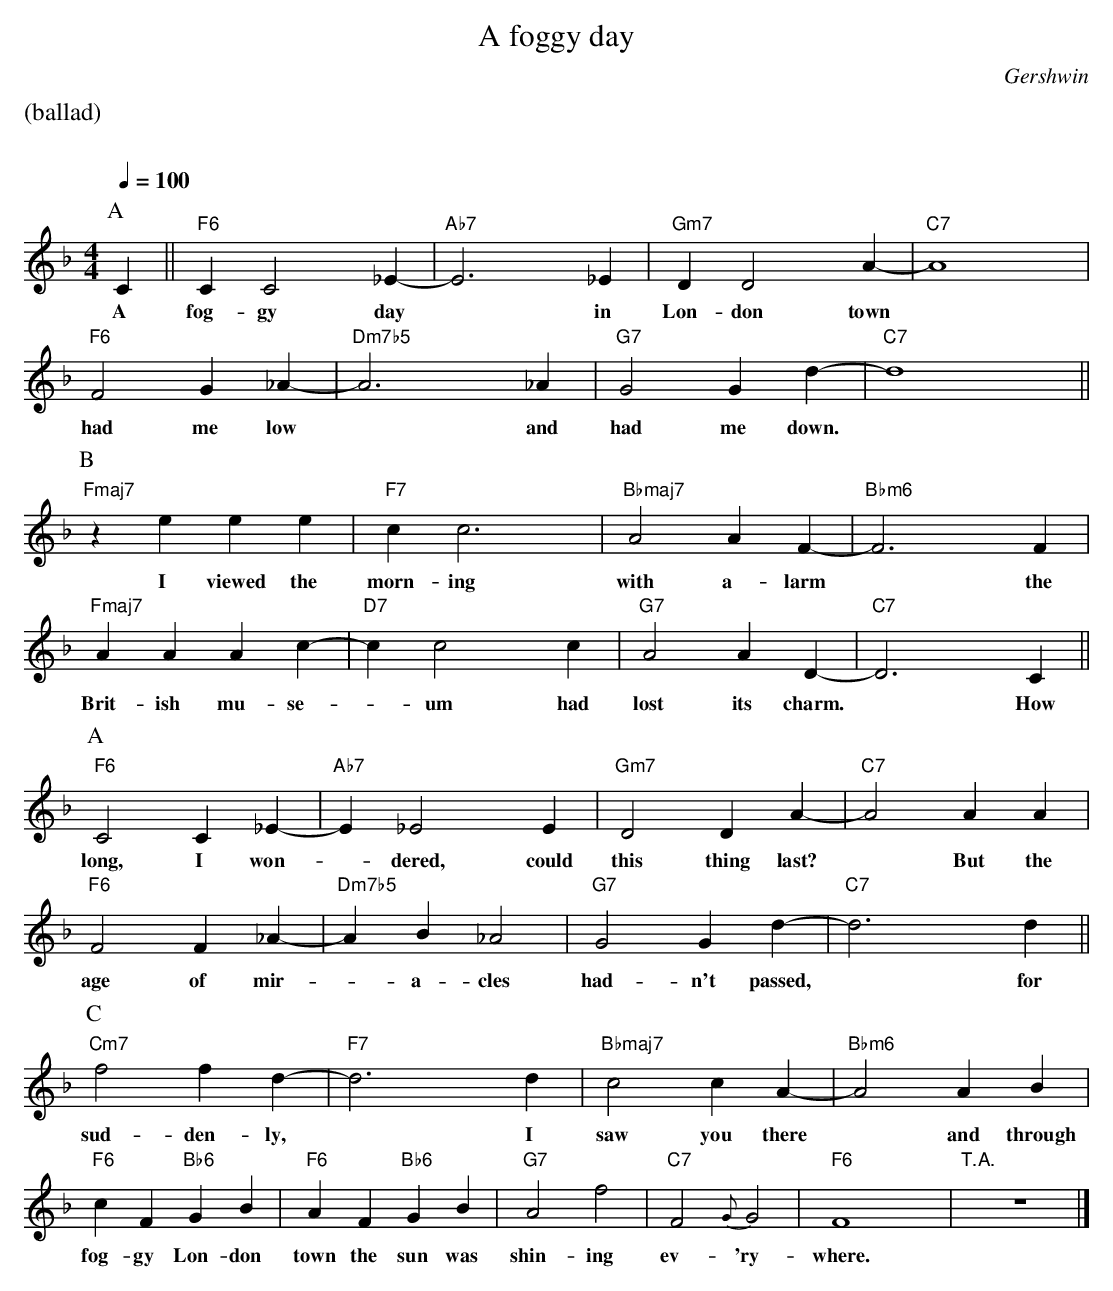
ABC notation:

X:1
T:A foggy day
M:4/4
L:1/4
C:Gershwin
Q:1/4=100
%%staves (chords melody)
K:F
%%text (ballad)
%%vskip 20
P:A
V:chords
x || "F6"x2 x2 | "Ab7"x2 x2 | "Gm7"x2 x2 | "C7"x2 x2 |
"F6"x2 x2 | "Dm7b5"x2 x2 | "G7"x2 x2 | "C7"x2 x2 ||
V:melody
C || CC2_E- | E3_E | DD2A- | A4 |
w:A fog-gy day* in Lon-don town*
F2G_A- | A3_A | G2Gd- | d4 ||
w:had me low* and had me down.*
P:B
V:chords
"Fmaj7"x2 x2 | "F7"x2 x2 | "Bbmaj7"x2 x2 | "Bbm6"x2 x2 |
"Fmaj7"x2 x2 | "D7"x2 x2 | "G7"x2 x2 | "C7"x2 x2 ||
V:melody
zeee | cc3 | A2AF- | F3F |
w:I viewed the morn-ing with a-larm* the
AAAc- | cc2c | A2AD- | D3C ||
w:Brit-ish mu-se-*um had lost its charm.* How
P:A
V:chords
"F6"x2 x2 | "Ab7"x2 x2 | "Gm7"x2 x2 | "C7"x2 x2 |
"F6"x2 x2 | "Dm7b5"x2 x2 | "G7"x2 x2 | "C7"x2 x2 ||
V:melody
C2C_E- | E_E2E | D2DA- | A2AA |
w:long, I won-*dered, could this thing last?* But the
F2F_A- | AB_A2 | G2Gd- | d3d ||
w:age of mir-*a-cles had-n't passed,* for
P:C
V:chords
"Cm7"x2 x2 | "F7"x2 x2 | "Bbmaj7"x2 x2 | "Bbm6"x2 x2 |
"F6"x2 "Bb6"x2 | "F6"x2 "Bb6"x2 | "G7"x2 x2 | "C7"x2 x2 | "F6"x2 x2 | "T.A."x2 x2 |]
V:melody
f2fd- | d3d | c2cA- | A2AB |
w:sud-den-ly,* I saw you there* and through
cFGB | AFGB | A2f2 | F2{G}G2 | F4 | z4 |]
w:fog-gy Lon-don town the sun was shin-ing ev-'ry-where.
